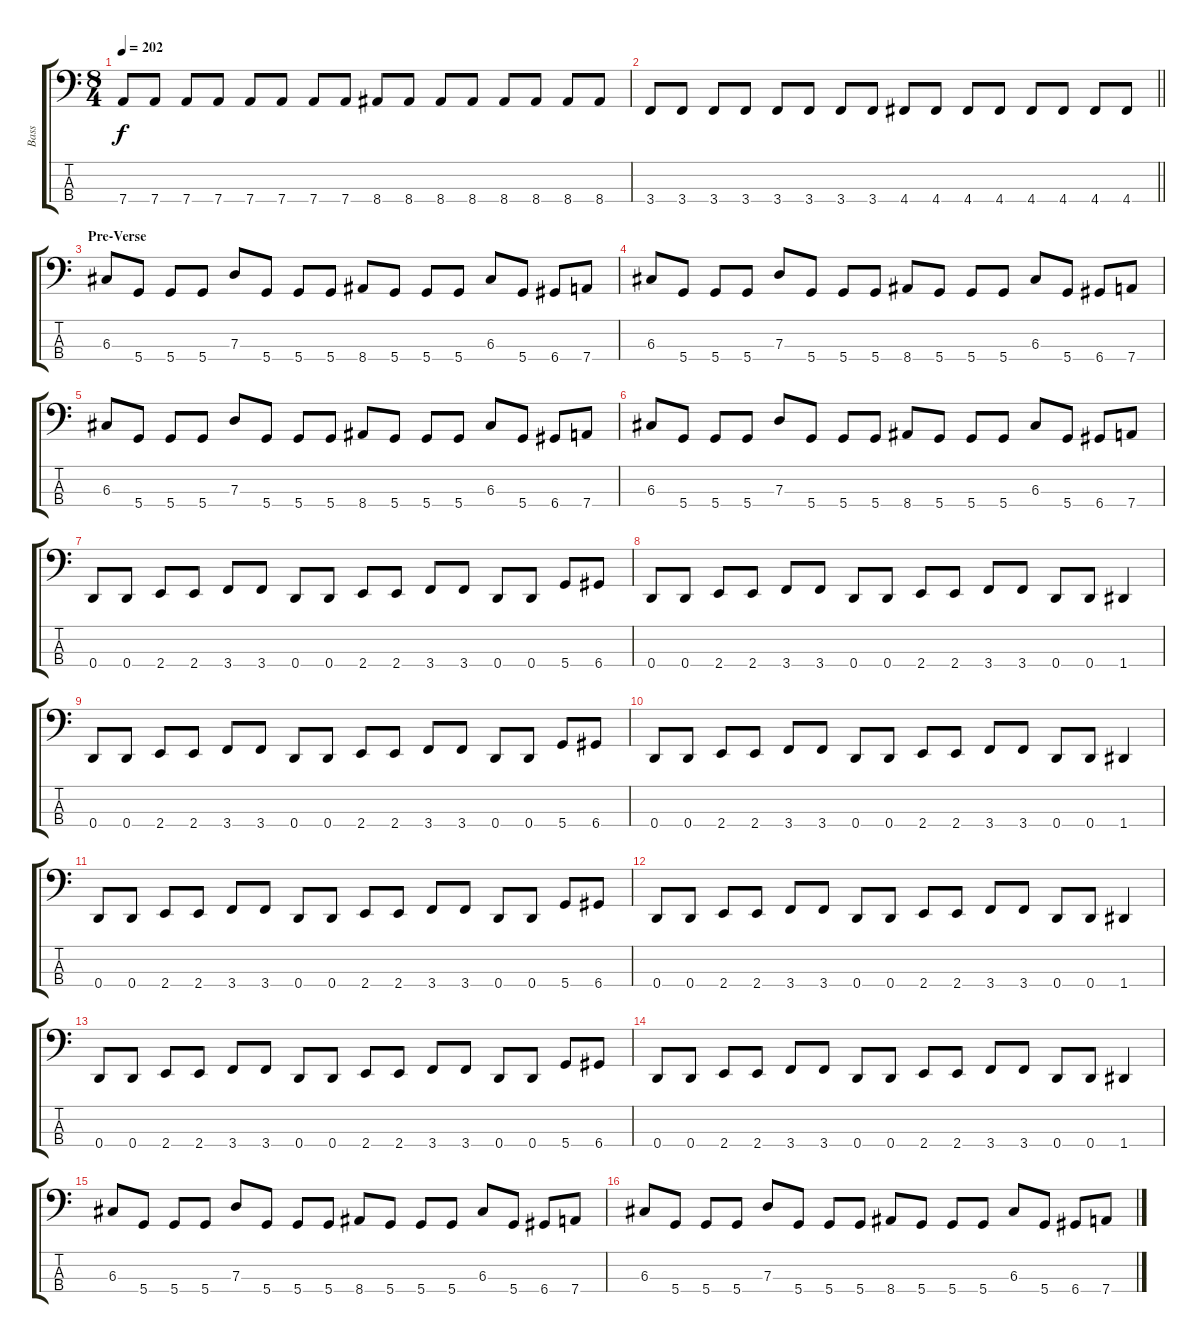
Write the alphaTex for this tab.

\track ("Bass" "Bass") {instrument electricbassfinger}
\staff {score tabs}
\tuning (F2 C2 G1 D1) {hide}
\ts (8 4)
\tempo 202
\clef f4
\ks c
7.4.8{dy f} 7.4.8 7.4.8 7.4.8 7.4.8 7.4.8 7.4.8 7.4.8 8.4.8 8.4.8 8.4.8 8.4.8 8.4.8 8.4.8 8.4.8 8.4.8 |
\barLineRight lightlight
3.4.8 3.4.8 3.4.8 3.4.8 3.4.8 3.4.8 3.4.8 3.4.8 4.4.8 4.4.8 4.4.8 4.4.8 4.4.8 4.4.8 4.4.8 4.4.8 |
\section ("" "Pre-Verse")
6.3.8 5.4.8 5.4.8 5.4.8 7.3.8 5.4.8 5.4.8 5.4.8 8.4.8 5.4.8 5.4.8 5.4.8 6.3.8 5.4.8 6.4.8 7.4.8 |
6.3.8 5.4.8 5.4.8 5.4.8 7.3.8 5.4.8 5.4.8 5.4.8 8.4.8 5.4.8 5.4.8 5.4.8 6.3.8 5.4.8 6.4.8 7.4.8 |
6.3.8 5.4.8 5.4.8 5.4.8 7.3.8 5.4.8 5.4.8 5.4.8 8.4.8 5.4.8 5.4.8 5.4.8 6.3.8 5.4.8 6.4.8 7.4.8 |
6.3.8 5.4.8 5.4.8 5.4.8 7.3.8 5.4.8 5.4.8 5.4.8 8.4.8 5.4.8 5.4.8 5.4.8 6.3.8 5.4.8 6.4.8 7.4.8 |
0.4.8 0.4.8 2.4.8 2.4.8 3.4.8 3.4.8 0.4.8 0.4.8 2.4.8 2.4.8 3.4.8 3.4.8 0.4.8 0.4.8 5.4.8 6.4.8 |
0.4.8 0.4.8 2.4.8 2.4.8 3.4.8 3.4.8 0.4.8 0.4.8 2.4.8 2.4.8 3.4.8 3.4.8 0.4.8 0.4.8 1.4.4 |
0.4.8 0.4.8 2.4.8 2.4.8 3.4.8 3.4.8 0.4.8 0.4.8 2.4.8 2.4.8 3.4.8 3.4.8 0.4.8 0.4.8 5.4.8 6.4.8 |
0.4.8 0.4.8 2.4.8 2.4.8 3.4.8 3.4.8 0.4.8 0.4.8 2.4.8 2.4.8 3.4.8 3.4.8 0.4.8 0.4.8 1.4.4 |
0.4.8 0.4.8 2.4.8 2.4.8 3.4.8 3.4.8 0.4.8 0.4.8 2.4.8 2.4.8 3.4.8 3.4.8 0.4.8 0.4.8 5.4.8 6.4.8 |
0.4.8 0.4.8 2.4.8 2.4.8 3.4.8 3.4.8 0.4.8 0.4.8 2.4.8 2.4.8 3.4.8 3.4.8 0.4.8 0.4.8 1.4.4 |
0.4.8 0.4.8 2.4.8 2.4.8 3.4.8 3.4.8 0.4.8 0.4.8 2.4.8 2.4.8 3.4.8 3.4.8 0.4.8 0.4.8 5.4.8 6.4.8 |
0.4.8 0.4.8 2.4.8 2.4.8 3.4.8 3.4.8 0.4.8 0.4.8 2.4.8 2.4.8 3.4.8 3.4.8 0.4.8 0.4.8 1.4.4 |
6.3.8 5.4.8 5.4.8 5.4.8 7.3.8 5.4.8 5.4.8 5.4.8 8.4.8 5.4.8 5.4.8 5.4.8 6.3.8 5.4.8 6.4.8 7.4.8 |
6.3.8 5.4.8 5.4.8 5.4.8 7.3.8 5.4.8 5.4.8 5.4.8 8.4.8 5.4.8 5.4.8 5.4.8 6.3.8 5.4.8 6.4.8 7.4.8
